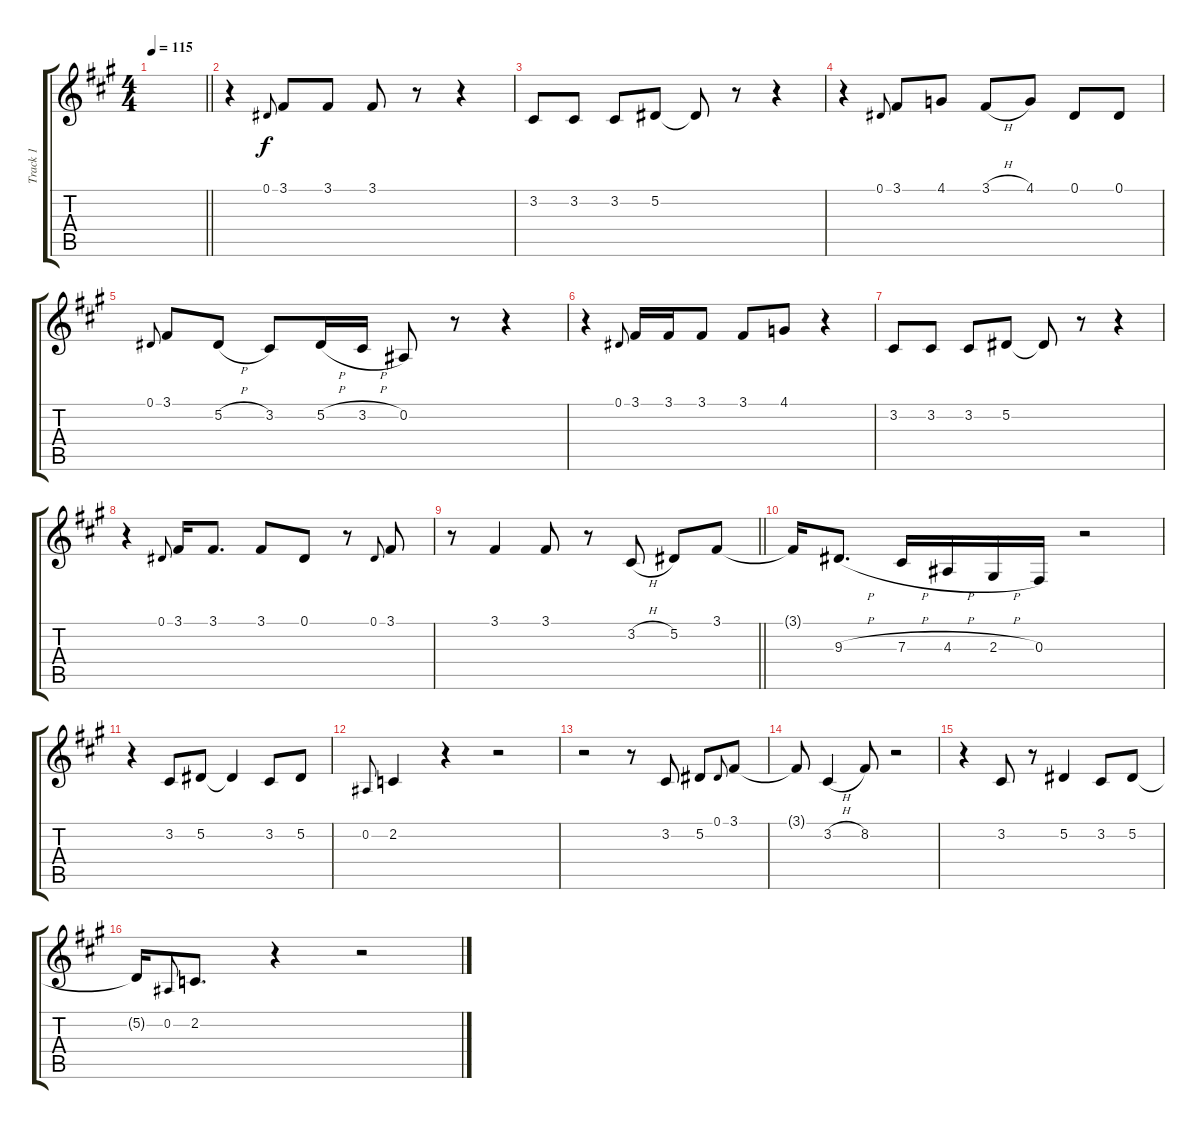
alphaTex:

\track ("Track 1" "Track 1") {instrument tenorsax}
\staff {score tabs}
\tuning (Eb4 Bb3 Gb3 Db3 Ab2 Eb2) {hide}
\ts (4 4)
\tempo 115
\clef g2
\barLineRight lightlight
\ks a
|
r.4 0.1.8{gr onbeat} 3.1.8 3.1.8 3.1.8 r.8 r.4 |
3.2.8 3.2.8 3.2.8 5.2.8 5.2{t}.8 r.8 r.4 |
r.4 0.1.8{gr onbeat} 3.1.8 4.1.8 3.1{h}.8 4.1.8 0.1.8 0.1.8 |
0.1.8{gr onbeat} 3.1.8 5.2{h}.8 3.2.8 5.2{h}.16 3.2{h}.16 0.2.8 r.8 r.4 |
r.4 0.1.8{gr onbeat} 3.1.16 3.1.16 3.1.8 3.1.8 4.1.8 r.4 |
3.2.8 3.2.8 3.2.8 5.2.8 5.2{t}.8 r.8 r.4 |
r.4 0.1.8{gr onbeat} 3.1.16 3.1.8{d} 3.1.8 0.1.8 r.8 0.1.8{gr onbeat} 3.1.8 |
\barLineRight lightlight
r.8 3.1.4 3.1.8 r.8 3.2{h}.8 5.2.8 3.1.8 |
3.1{t}.16 9.3{h}.8{d} 7.3{h}.16 4.3{h}.16 2.3{h}.16 0.3.16 r.2 |
r.4 3.2.8 5.2.8 5.2{t}.4 3.2.8 5.2.8 |
0.2.8{gr onbeat} 2.2.4 r.4 r.2 |
r.2 r.8 3.2.8 5.2.8 0.1.8{gr onbeat} 3.1.8 |
3.1{t}.8 3.2{h}.4 8.2.8 r.2 |
r.4 3.2.8 r.8 5.2.4 3.2.8 5.2.8 |
5.2{t}.16 0.2.8{gr onbeat} 2.2.8{d} r.4 r.2
